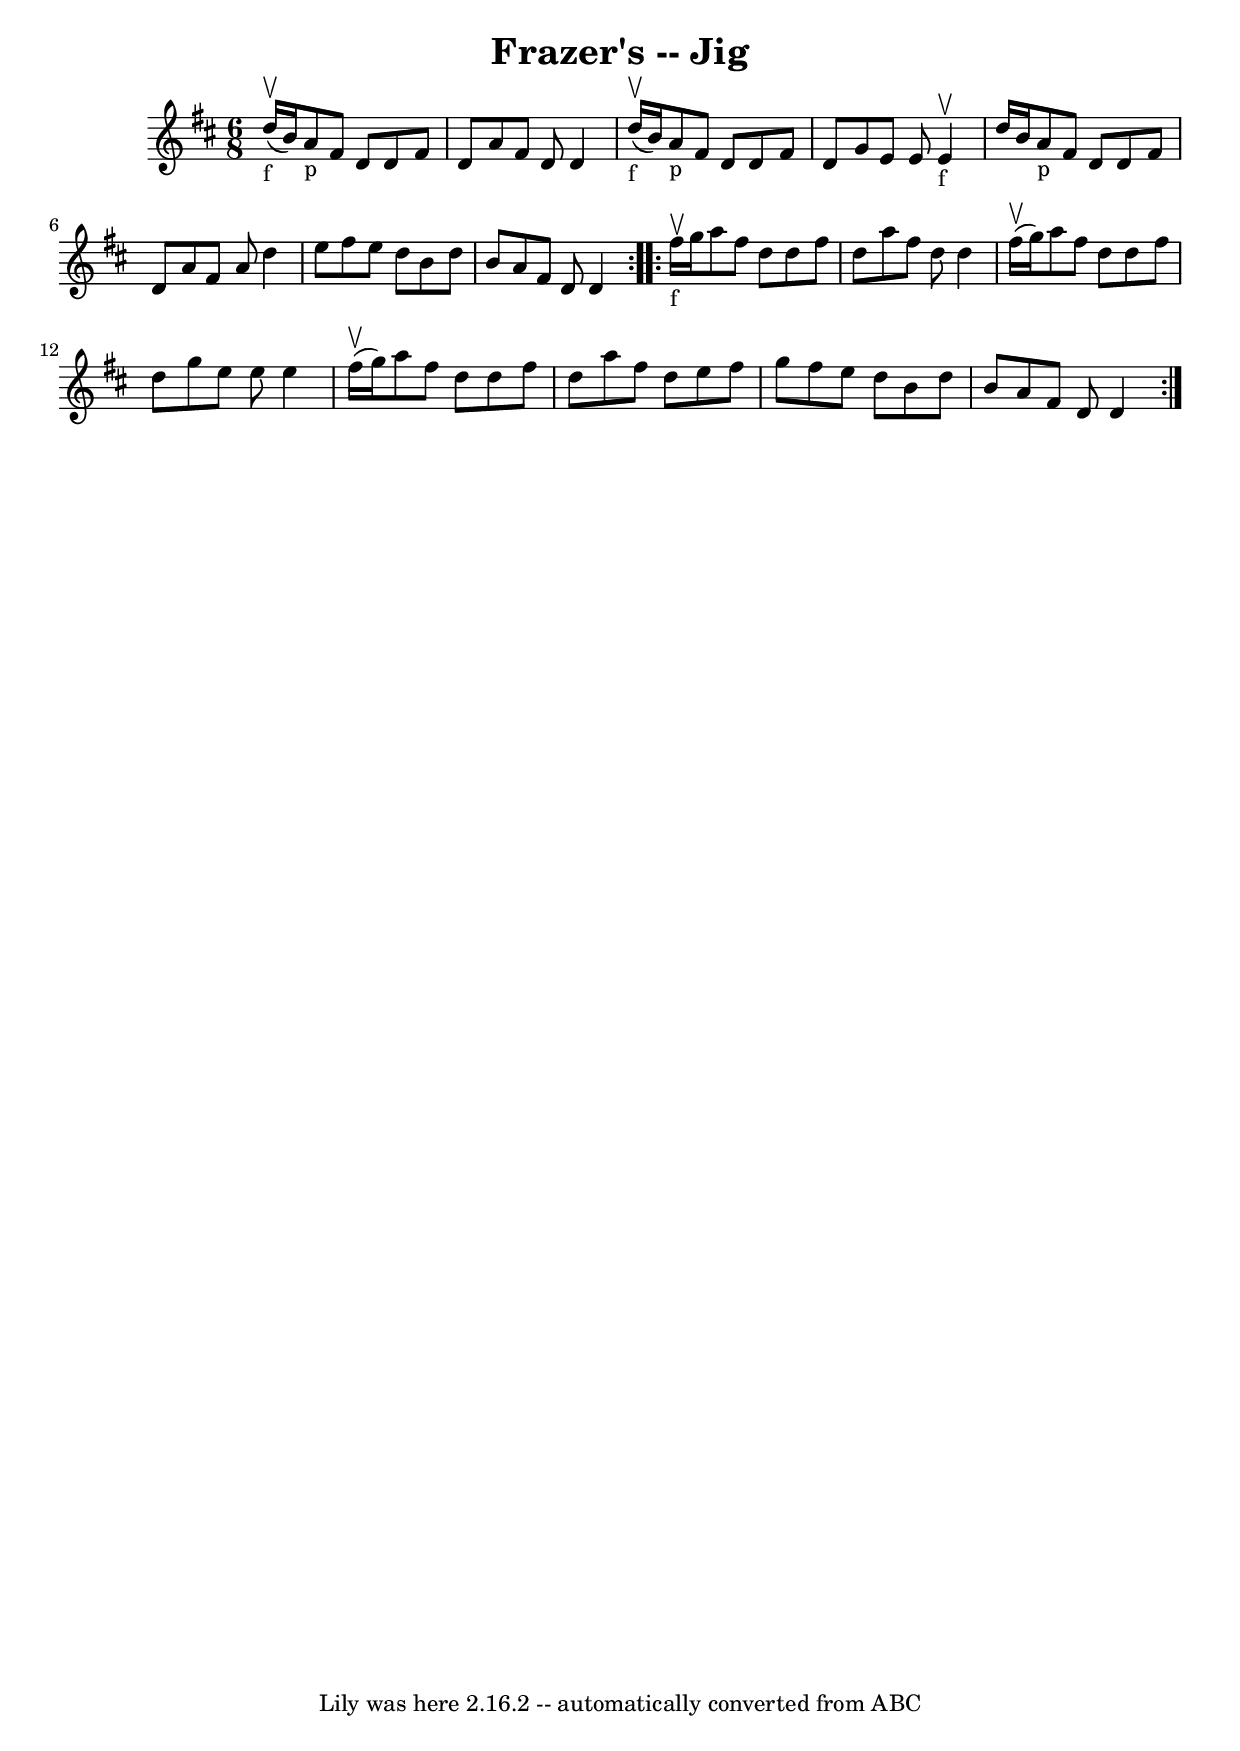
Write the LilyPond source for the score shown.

\version "2.7.40"
\include "Mammoth.ily"
\header {
	book = "Ryan's Mammoth Collection"
	crossRefNumber = "1"
	footnotes = ""
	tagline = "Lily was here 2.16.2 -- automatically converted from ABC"
	title = "Frazer's -- Jig"
}
voicedefault =  {
\set Score.defaultBarType = "empty"

\repeat volta 2 {
\time 6/8 \key d \major d''16_"f"^\upbow(b'16) |
 a'8_"p"   
fis'8 d'8 d'8 fis'8 d'8  |
 a'8 fis'8 d'8 d'4      
d''16_"f"^\upbow(b'16) |
 a'8_"p" fis'8 d'8 d'8    
fis'8 d'8  |
 g'8 e'8 e'8 e'4_"f"^\upbow d''16 b'16 
 |
 a'8_"p" fis'8 d'8 d'8 fis'8 d'8  |
 a'8  
 fis'8 a'8 d''4 e''8  |
 fis''8 e''8 d''8 b'8    
d''8 b'8  |
 a'8 fis'8 d'8 d'4  } \repeat volta 2 {       
fis''16_"f"^\upbow g''16  |
 a''8 fis''8 d''8 d''8    
fis''8 d''8  |
 a''8 fis''8 d''8 d''4 fis''16^\upbow(
g''16) |
 a''8 fis''8 d''8 d''8 fis''8 d''8  |
 
 g''8 e''8 e''8 e''4 fis''16^\upbow(g''16) |
     
a''8 fis''8 d''8 d''8 fis''8 d''8  |
 a''8 fis''8    
d''8 e''8 fis''8 g''8  |
 fis''8 e''8 d''8 b'8    
d''8 b'8  |
 a'8 fis'8 d'8 d'4  }   
}

\score{
    <<

	\context Staff="default"
	{
	    \voicedefault 
	}

    >>
	\layout {
	}
	\midi {}
}
